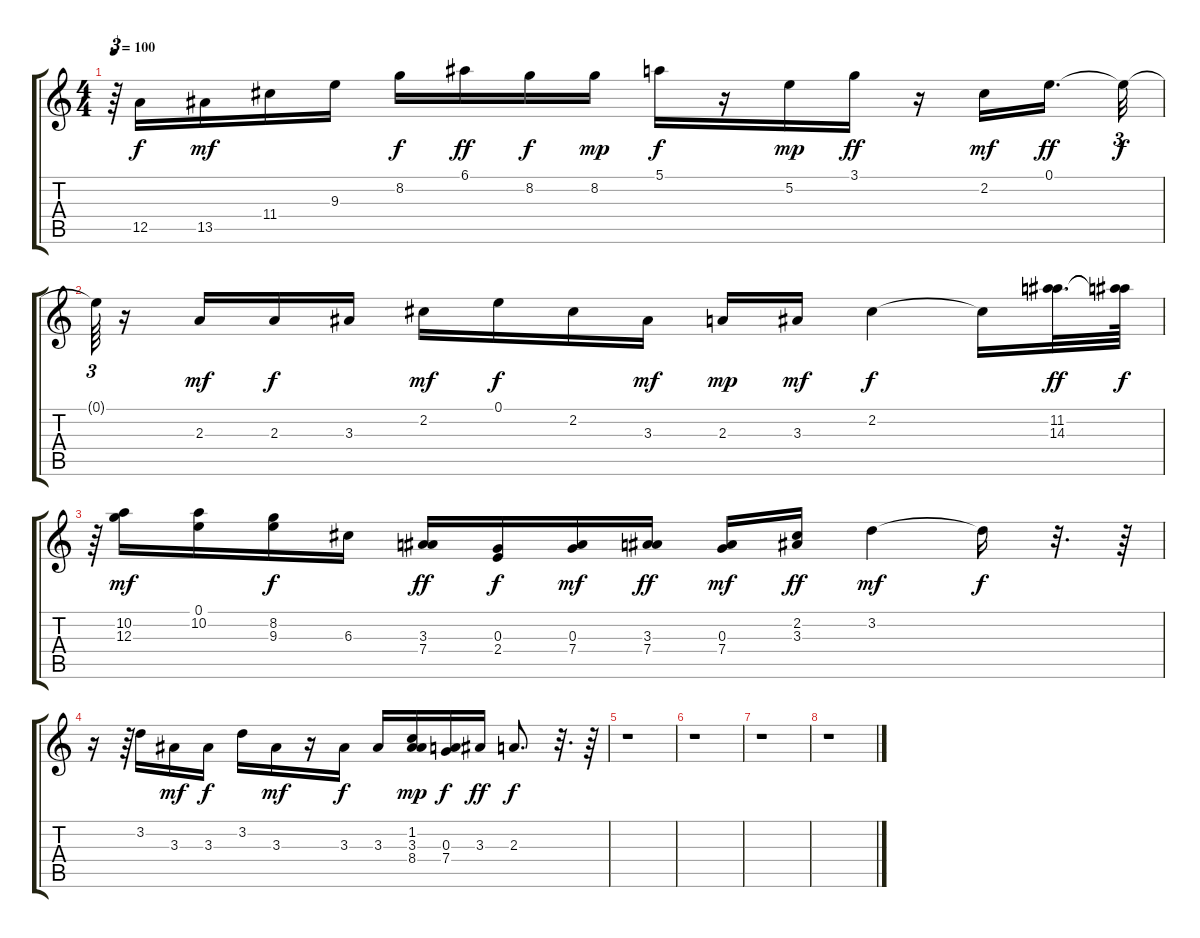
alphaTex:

\track "" {instrument electricbassfinger}
\staff {score tabs}
\tuning (E4 B3 G3 D3 A2 E2) {hide}
\ts (4 4)
\tempo 100
\clef g2
\ks c
r.64{tu (3 2) dy f} 12.5.16 13.5.16{dy mf} 11.4.16 9.3.16 8.2.16{dy f} 6.1.16{dy ff} 8.2.16{dy f} 8.2.16{dy mp} 5.1.16{dy f} r.16 5.2.16{dy mp} 3.1.16{dy ff} r.16 2.2.16{dy mf} 0.1.16{d dy ff beam splitsecondary} 0.1{t}.32{tu (3 2) dy f} |
0.1{t}.64{tu (3 2)} r.16 2.3.16{dy mf} 2.3.16{dy f} 3.3.16 2.2.16{dy mf} 0.1.16{dy f} 2.2.16 3.3.16{dy mf} 2.3.16{dy mp} 3.3.16{dy mf} 2.2.4{dy f} 2.2{t}.16 (11.2 14.3).32{d dy ff} (11.2{t} 14.3{t}).64{dy f} |
r.64{tu (3 2)} (10.2 12.3).16{dy mf} (0.1 10.2).16 (8.2 9.3).16{dy f} 6.3.16 (3.3 7.4).16{dy ff} (0.3 2.4).16{dy f} (0.3 7.4).16{dy mf} (3.3 7.4).16{dy ff} (0.3 7.4).16{dy mf} (2.2 3.3).16{dy ff} 3.2.4{dy mf} 3.2{t}.16{dy f} r.32{d} r.64 |
r.16 r.64{tu (3 2)} 3.2.16 3.3.16{dy mf} 3.3.16{dy f} 3.2.16 3.3.16{dy mf} r.16 3.3.16{dy f} 3.3.16 (1.2 3.3 8.4).16{dy mp} (0.3 7.4).16{dy f} 3.3.16{dy ff} 2.3.8{d dy f} r.32{d} r.64 |
r.1 |
r.1 |
r.1 |
r.1
